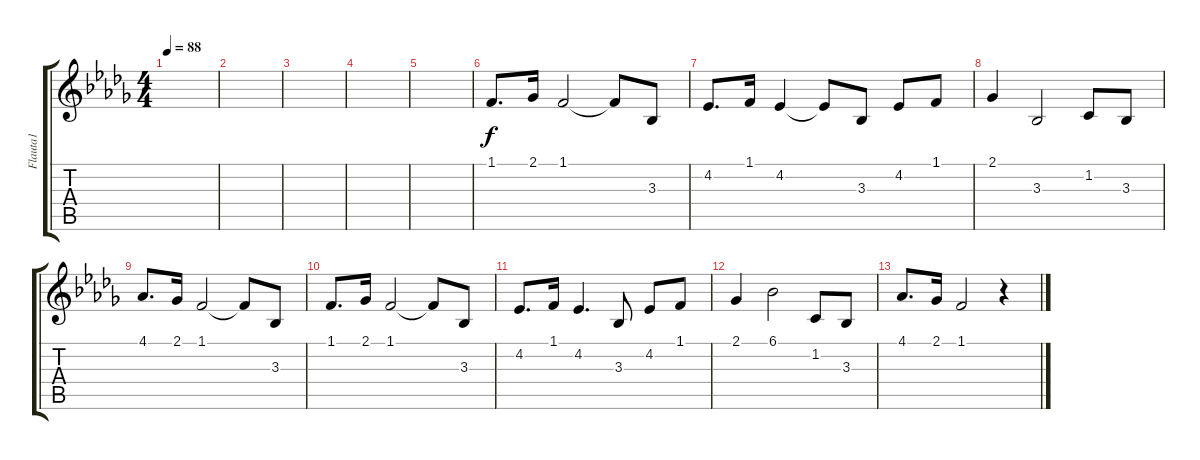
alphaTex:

\track ("Flauta1" "Flauta1") {instrument flute}
\staff {score tabs}
\tuning (E4 B3 G3 D3 A2 E2) {hide}
\ts (4 4)
\tempo 88
\clef g2
\ks db
|
|
|
|
|
1.1.8{d} 2.1.16 1.1.2 1.1{t}.8 3.3.8 |
4.2.8{d} 1.1.16 4.2.4 4.2{t}.8 3.3.8 4.2.8 1.1.8 |
2.1.4 3.3.2 1.2.8 3.3.8 |
4.1.8{d} 2.1.16 1.1.2 1.1{t}.8 3.3.8 |
1.1.8{d} 2.1.16 1.1.2 1.1{t}.8 3.3.8 |
4.2.8{d} 1.1.16 4.2.4{d} 3.3.8 4.2.8 1.1.8 |
2.1.4 6.1.2 1.2.8 3.3.8 |
4.1.8{d} 2.1.16 1.1.2 r.4
